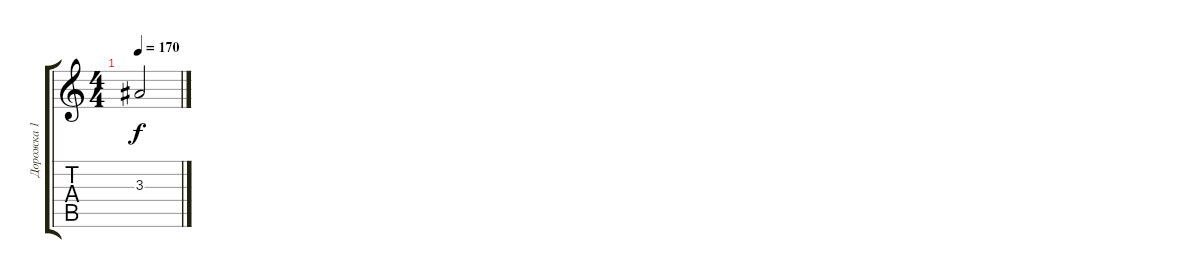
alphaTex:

\track ("Дорожка 1" "Дорожка 1") {instrument electricguitarclean}
\staff {score tabs}
\tuning (E4 B3 G3 D3 A2 E2) {hide}
\ts (4 4)
\tempo 170
\clef g2
\ks c
3.3{t}.2{dy f}
